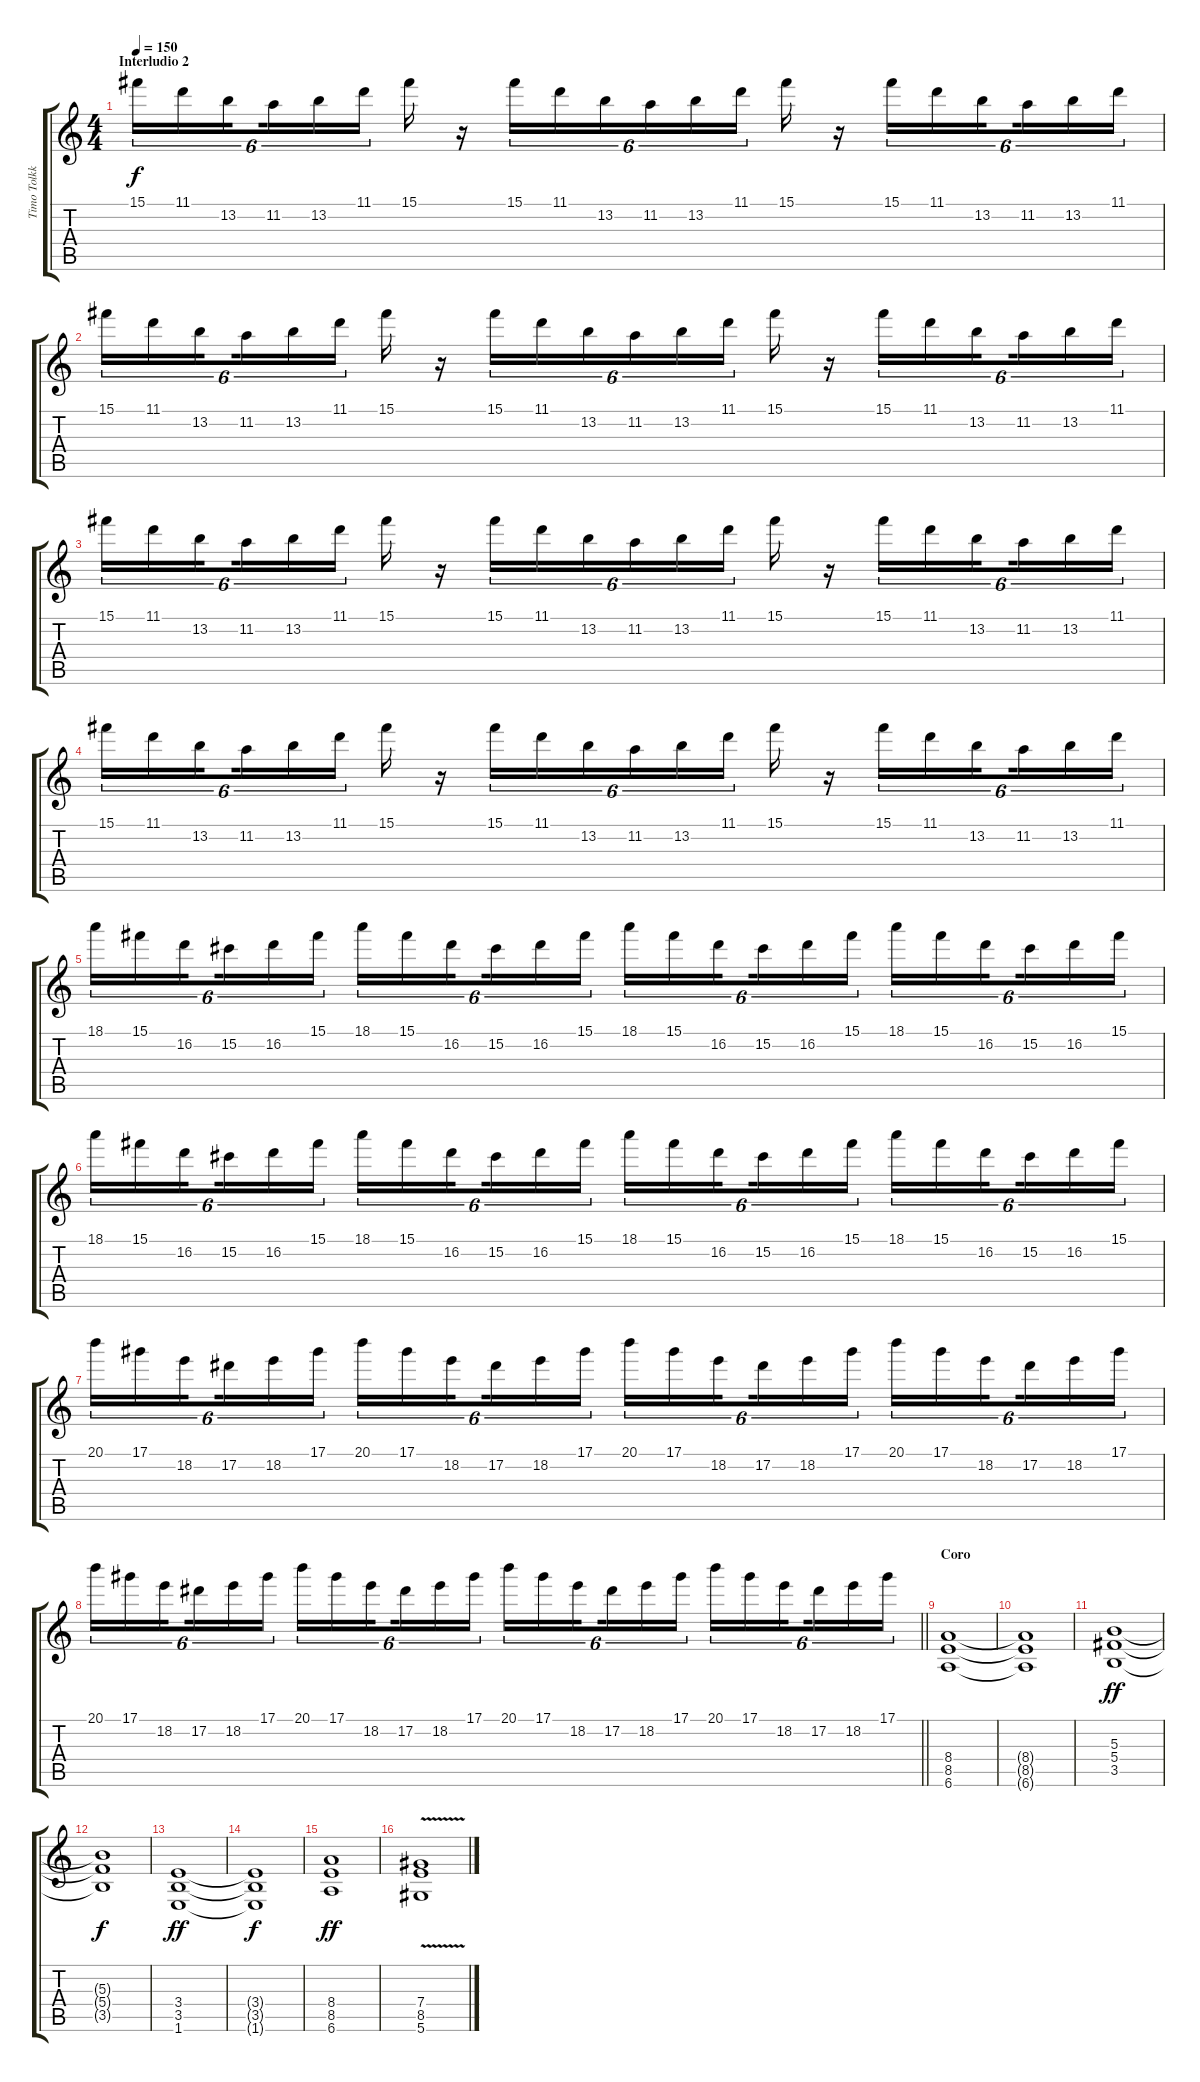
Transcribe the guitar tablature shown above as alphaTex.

\track ("Timo Tolkki" "Timo Tolkk") {instrument distortionguitar}
\staff {score tabs}
\tuning (Eb4 Bb3 Gb3 Db3 Ab2 Eb2) {hide}
\ts (4 4)
\section ("" "Interludio 2")
\tempo 150
\clef g2
\ks c
15.1.16{tu (6 4) dy f} 11.1.16{tu (6 4)} 13.2.16{tu (6 4) beam splitsecondary} 11.2.16{tu (6 4)} 13.2.16{tu (6 4)} 11.1.16{tu (6 4)} 15.1.16 r.16 15.1.16{tu (6 4)} 11.1.16{tu (6 4)} 13.2.16{tu (6 4)} 11.2.16{tu (6 4)} 13.2.16{tu (6 4)} 11.1.16{tu (6 4) beam splitsecondary} 15.1.16 r.16 15.1.16{tu (6 4)} 11.1.16{tu (6 4)} 13.2.16{tu (6 4) beam splitsecondary} 11.2.16{tu (6 4)} 13.2.16{tu (6 4)} 11.1.16{tu (6 4)} |
15.1.16{tu (6 4)} 11.1.16{tu (6 4)} 13.2.16{tu (6 4) beam splitsecondary} 11.2.16{tu (6 4)} 13.2.16{tu (6 4)} 11.1.16{tu (6 4)} 15.1.16 r.16 15.1.16{tu (6 4)} 11.1.16{tu (6 4)} 13.2.16{tu (6 4)} 11.2.16{tu (6 4)} 13.2.16{tu (6 4)} 11.1.16{tu (6 4) beam splitsecondary} 15.1.16 r.16 15.1.16{tu (6 4)} 11.1.16{tu (6 4)} 13.2.16{tu (6 4) beam splitsecondary} 11.2.16{tu (6 4)} 13.2.16{tu (6 4)} 11.1.16{tu (6 4)} |
15.1.16{tu (6 4)} 11.1.16{tu (6 4)} 13.2.16{tu (6 4) beam splitsecondary} 11.2.16{tu (6 4)} 13.2.16{tu (6 4)} 11.1.16{tu (6 4)} 15.1.16 r.16 15.1.16{tu (6 4)} 11.1.16{tu (6 4)} 13.2.16{tu (6 4)} 11.2.16{tu (6 4)} 13.2.16{tu (6 4)} 11.1.16{tu (6 4) beam splitsecondary} 15.1.16 r.16 15.1.16{tu (6 4)} 11.1.16{tu (6 4)} 13.2.16{tu (6 4) beam splitsecondary} 11.2.16{tu (6 4)} 13.2.16{tu (6 4)} 11.1.16{tu (6 4)} |
15.1.16{tu (6 4)} 11.1.16{tu (6 4)} 13.2.16{tu (6 4) beam splitsecondary} 11.2.16{tu (6 4)} 13.2.16{tu (6 4)} 11.1.16{tu (6 4)} 15.1.16 r.16 15.1.16{tu (6 4)} 11.1.16{tu (6 4)} 13.2.16{tu (6 4)} 11.2.16{tu (6 4)} 13.2.16{tu (6 4)} 11.1.16{tu (6 4) beam splitsecondary} 15.1.16 r.16 15.1.16{tu (6 4)} 11.1.16{tu (6 4)} 13.2.16{tu (6 4) beam splitsecondary} 11.2.16{tu (6 4)} 13.2.16{tu (6 4)} 11.1.16{tu (6 4)} |
18.1.16{tu (6 4)} 15.1.16{tu (6 4)} 16.2.16{tu (6 4) beam splitsecondary} 15.2.16{tu (6 4)} 16.2.16{tu (6 4)} 15.1.16{tu (6 4)} 18.1.16{tu (6 4)} 15.1.16{tu (6 4)} 16.2.16{tu (6 4) beam splitsecondary} 15.2.16{tu (6 4)} 16.2.16{tu (6 4)} 15.1.16{tu (6 4)} 18.1.16{tu (6 4)} 15.1.16{tu (6 4)} 16.2.16{tu (6 4) beam splitsecondary} 15.2.16{tu (6 4)} 16.2.16{tu (6 4)} 15.1.16{tu (6 4)} 18.1.16{tu (6 4)} 15.1.16{tu (6 4)} 16.2.16{tu (6 4) beam splitsecondary} 15.2.16{tu (6 4)} 16.2.16{tu (6 4)} 15.1.16{tu (6 4)} |
18.1.16{tu (6 4)} 15.1.16{tu (6 4)} 16.2.16{tu (6 4) beam splitsecondary} 15.2.16{tu (6 4)} 16.2.16{tu (6 4)} 15.1.16{tu (6 4)} 18.1.16{tu (6 4)} 15.1.16{tu (6 4)} 16.2.16{tu (6 4) beam splitsecondary} 15.2.16{tu (6 4)} 16.2.16{tu (6 4)} 15.1.16{tu (6 4)} 18.1.16{tu (6 4)} 15.1.16{tu (6 4)} 16.2.16{tu (6 4) beam splitsecondary} 15.2.16{tu (6 4)} 16.2.16{tu (6 4)} 15.1.16{tu (6 4)} 18.1.16{tu (6 4)} 15.1.16{tu (6 4)} 16.2.16{tu (6 4) beam splitsecondary} 15.2.16{tu (6 4)} 16.2.16{tu (6 4)} 15.1.16{tu (6 4)} |
20.1.16{tu (6 4)} 17.1.16{tu (6 4)} 18.2.16{tu (6 4) beam splitsecondary} 17.2.16{tu (6 4)} 18.2.16{tu (6 4)} 17.1.16{tu (6 4)} 20.1.16{tu (6 4)} 17.1.16{tu (6 4)} 18.2.16{tu (6 4) beam splitsecondary} 17.2.16{tu (6 4)} 18.2.16{tu (6 4)} 17.1.16{tu (6 4)} 20.1.16{tu (6 4)} 17.1.16{tu (6 4)} 18.2.16{tu (6 4) beam splitsecondary} 17.2.16{tu (6 4)} 18.2.16{tu (6 4)} 17.1.16{tu (6 4)} 20.1.16{tu (6 4)} 17.1.16{tu (6 4)} 18.2.16{tu (6 4) beam splitsecondary} 17.2.16{tu (6 4)} 18.2.16{tu (6 4)} 17.1.16{tu (6 4)} |
\barLineRight lightlight
20.1.16{tu (6 4)} 17.1.16{tu (6 4)} 18.2.16{tu (6 4) beam splitsecondary} 17.2.16{tu (6 4)} 18.2.16{tu (6 4)} 17.1.16{tu (6 4)} 20.1.16{tu (6 4)} 17.1.16{tu (6 4)} 18.2.16{tu (6 4) beam splitsecondary} 17.2.16{tu (6 4)} 18.2.16{tu (6 4)} 17.1.16{tu (6 4)} 20.1.16{tu (6 4)} 17.1.16{tu (6 4)} 18.2.16{tu (6 4) beam splitsecondary} 17.2.16{tu (6 4)} 18.2.16{tu (6 4)} 17.1.16{tu (6 4)} 20.1.16{tu (6 4)} 17.1.16{tu (6 4)} 18.2.16{tu (6 4) beam splitsecondary} 17.2.16{tu (6 4)} 18.2.16{tu (6 4)} 17.1.16{tu (6 4)} |
\section ("" "Coro")
(8.4 8.5 6.6).1{volume 14 instrument distortionguitar} |
(8.4{t} 8.5{t} 6.6{t}).1 |
(5.3 5.4 3.5).1{dy ff} |
(5.3{t} 5.4{t} 3.5{t}).1{dy f} |
(3.4 3.5 1.6).1{dy ff} |
(3.4{t} 3.5{t} 1.6{t}).1{dy f} |
(8.4 8.5 6.6).1{dy ff} |
(7.4{v} 8.5{v} 5.6{v}).1
